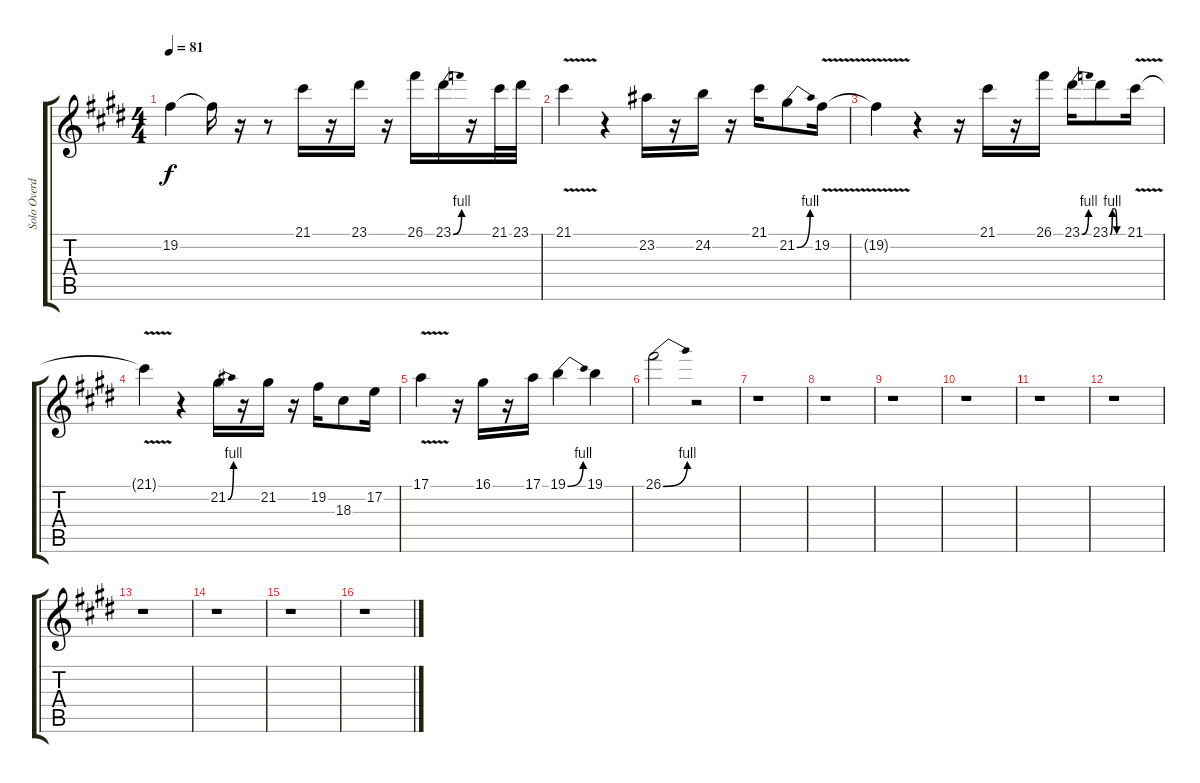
\track ("Solo Overdub" "Solo Overd") {instrument recorder}
\staff {score tabs}
\tuning (E4 B3 G3 D3 A2 E2) {hide}
\ts (4 4)
\tempo 81
\clef g2
\ks c#minor
19.2{t}.4{dy f} 19.2{t}.16 r.16 r.8 21.1.16 r.16 23.1.16 r.16 26.1.16 23.1{be (bend 0 0 60 4)}.16 r.16 21.1.32 23.1.32 |
21.1{v}.4 r.4 23.2.16 r.16 24.2.16 r.16 21.1.16 21.2{be (bend 0 0 60 4)}.8 19.2{v}.16 |
\ks e
19.2{t}.4 r.4 r.16 21.1.16 r.16 26.1.16 23.1{be (bend 0 0 60 4)}.16 23.1{be (custom 0 0 10 4 20 4 30 0 60 0)}.8 21.1{v}.16 |
\ks c#minor
21.1{t}.4 r.4 21.2{be (bend 0 0 60 4)}.16 r.16 21.2.16 r.16 19.2.16 18.3.8 17.2.16 |
17.1{v}.4 r.16 16.1.16 r.16 17.1.16 19.1{be (bend 0 0 60 4)}.4 19.1.4 |
\ks e
26.1{be (bend 0 0 60 4)}.2 r.2 |
\ks c#minor
r.1 |
r.1 |
r.1 |
\ks e
r.1 |
\ks c#minor
r.1 |
r.1 |
r.1 |
\ks e
r.1 |
\ks c#minor
r.1 |
r.1
